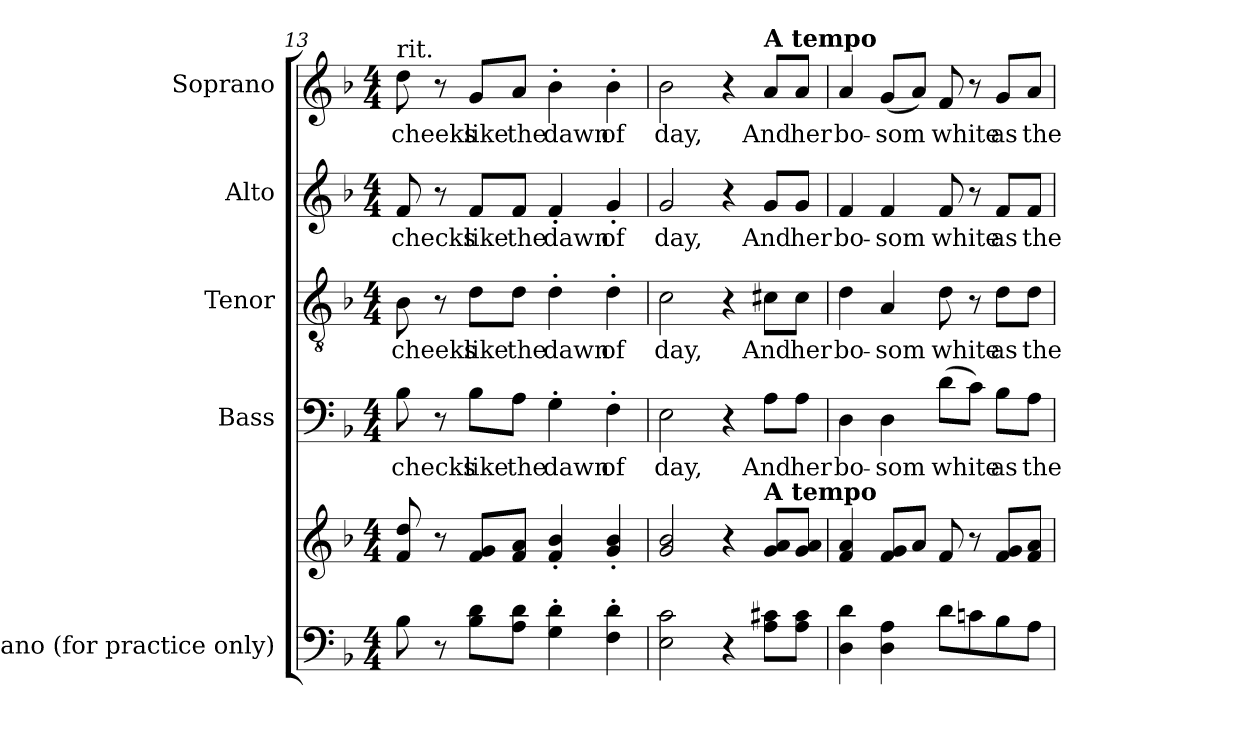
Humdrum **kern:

**kern	**kern	**kern	**text	**kern	**text	**kern	**text	**kern	**text
*part5	*part5	*part4	*part4	*part3	*part3	*part2	*part2	*part1	*part1
*staff6	*staff5	*staff4	*staff4	*staff3	*staff3	*staff2	*staff2	*staff1	*staff1
*I"Piano (for  practice only)	*	*I"Bass	*	*I"Tenor	*	*I"Alto	*	*I"Soprano	*
*I'Pno.	*	*I'B.	*	*I'T.	*	*I'A.	*	*I'S.	*
*clefF4	*clefG2	*clefF4	*	*clefGv2	*	*clefG2	*	*clefG2	*
*	*	*	*	*ITrd7c12	*	*	*	*	*
*k[b-]	*k[b-]	*k[b-]	*	*k[b-]	*	*k[b-]	*	*k[b-]	*
*F:	*F:	*F:	*	*F:	*	*F:	*	*F:	*
*M4/4	*M4/4	*M4/4	*	*M4/4	*	*M4/4	*	*M4/4	*
=13	=13	=13	=13	=13	=13	=13	=13	=13	=13
!	!	!	!LO:LY:b:color=#000000	!	!	!	!	!	!
!	!	!	!	!	!LO:LY:b:color=#000000	!	!	!	!
!	!	!	!	!	!	!	!LO:LY:b:color=#000000	!	!
!	!	!	!	!	!	!	!	!LO:TX:t=rit.	!
!	!	!	!	!	!	!	!	!	!LO:LY:b:color=#000000
8B-i\	8fi/ 8ddi	8B-i\	checks	8BB-i\	cheeks	8fi/	checks	8ddi\	cheeks
8r	8r	8r	.	8r	.	8r	.	8r	.
!	!	!	!LO:LY:b:color=#000000	!	!	!	!	!	!
!	!	!	!	!	!LO:LY:b:color=#000000	!	!	!	!
!	!	!	!	!	!	!	!LO:LY:b:color=#000000	!	!
!	!	!	!	!	!	!	!	!	!LO:LY:b:color=#000000
8B-i\ 8diL	8fi/ 8giL	8B-i\L	like	8Di\L	like	8fi/L	like	8gi/L	like
!	!	!	!LO:LY:b:color=#000000	!	!	!	!	!	!
!	!	!	!	!	!LO:LY:b:color=#000000	!	!	!	!
!	!	!	!	!	!	!	!LO:LY:b:color=#000000	!	!
!	!	!	!	!	!	!	!	!	!LO:LY:b:color=#000000
8Ai\ 8diJ	8fi/ 8aiJ	8Ai\J	the	8Di\J	the	8fi/J	the	8ai/J	the
!	!	!	!LO:LY:b:color=#000000	!	!	!	!	!	!
!	!	!	!	!	!LO:LY:b:color=#000000	!	!	!	!
!	!	!	!	!	!	!	!LO:LY:b:color=#000000	!	!
!	!	!	!	!	!	!	!	!	!LO:LY:b:color=#000000
4Gi\' 4di'	4fi/' 4b-i'	4G'i\	dawn	4D'i\	dawn	4f'i/	dawn	4b-'i\	dawn
!	!	!	!LO:LY:b:color=#000000	!	!	!	!	!	!
!	!	!	!	!	!LO:LY:b:color=#000000	!	!	!	!
!	!	!	!	!	!	!	!LO:LY:b:color=#000000	!	!
!	!	!	!	!	!	!	!	!	!LO:LY:b:color=#000000
4Fi\' 4di'	4gi/' 4b-i'	4F'i\	of	4D'i\	of	4g'i/	of	4b-'i\	of
=14	=14	=14	=14	=14	=14	=14	=14	=14	=14
!	!	!	!LO:LY:b:color=#000000	!	!	!	!	!	!
!	!	!	!	!	!LO:LY:b:color=#000000	!	!	!	!
!	!	!	!	!	!	!	!LO:LY:b:color=#000000	!	!
!	!	!	!	!	!	!	!	!	!LO:LY:b:color=#000000
2Ei\ 2ci	2gi/ 2b-i	2Ei\	day,	2Ci\	day,	2gi/	day,	2b-i\	day,
4r	4r	4r	.	4r	.	4r	.	4r	.
!	!	!	!LO:LY:b:color=#000000	!	!	!	!	!	!
!	!	!	!	!	!LO:LY:b:color=#000000	!	!	!	!
!	!	!	!	!	!	!	!LO:LY:b:color=#000000	!	!
!	!	!	!	!	!	!	!	!LO:TX:a:B:t=A tempo	!
!	!LO:TX:a:B:t=A tempo	!	!	!	!	!	!	!	!
!	!	!	!	!	!	!	!	!	!LO:LY:b:color=#000000
8Ai\ 8c#XiL	8gi/ 8aiL	8Ai\L	And	8C#Xi\L	And	8gi/L	And	8ai/L	And
!	!	!	!LO:LY:b:color=#000000	!	!	!	!	!	!
!	!	!	!	!	!LO:LY:b:color=#000000	!	!	!	!
!	!	!	!	!	!	!	!LO:LY:b:color=#000000	!	!
!	!	!	!	!	!	!	!	!	!LO:LY:b:color=#000000
8Ai\ 8c#iJ	8gi/ 8aiJ	8Ai\J	her	8C#i\J	her	8gi/J	her	8ai/J	her
=15	=15	=15	=15	=15	=15	=15	=15	=15	=15
!	!	!	!LO:LY:b:color=#000000	!	!	!	!	!	!
!	!	!	!	!	!LO:LY:b:color=#000000	!	!	!	!
!	!	!	!	!	!	!	!LO:LY:b:color=#000000	!	!
!	!	!	!	!	!	!	!	!	!LO:LY:b:color=#000000
4Di\ 4di	4fi/ 4ai	4Di\	bo-	4Di\	bo-	4fi/	bo-	4ai/	bo-
!	!	!	!LO:LY:b:color=#000000	!	!	!	!	!	!
!	!	!	!	!	!LO:LY:b:color=#000000	!	!	!	!
!	!	!	!	!	!	!	!LO:LY:b:color=#000000	!	!
!	!	!	!	!	!	!	!	!	!LO:LY:b:color=#000000
4Di\ 4Ai	8fi/ 8giL	4Di\	-som	4AAi/	-som	4fi/	-som	(8gi/L	-som
.	8ai/J	.	.	.	.	.	.	8ai/J)	.
!	!	!	!LO:LY:b:color=#000000	!	!	!	!	!	!
!	!	!	!	!	!LO:LY:b:color=#000000	!	!	!	!
!	!	!	!	!	!	!	!LO:LY:b:color=#000000	!	!
!	!	!	!	!	!	!	!	!	!LO:LY:b:color=#000000
8di\L	8fi/	(8di\L	white	8Di\	white	8fi/	white	8fi/	white
8cni\	8r	8ci\J)	.	8r	.	8r	.	8r	.
!	!	!	!LO:LY:b:color=#000000	!	!	!	!	!	!
!	!	!	!	!	!LO:LY:b:color=#000000	!	!	!	!
!	!	!	!	!	!	!	!LO:LY:b:color=#000000	!	!
!	!	!	!	!	!	!	!	!	!LO:LY:b:color=#000000
8B-i\	8fi/ 8giL	8B-i\L	as	8Di\L	as	8fi/L	as	8gi/L	as
!	!	!	!LO:LY:b:color=#000000	!	!	!	!	!	!
!	!	!	!	!	!LO:LY:b:color=#000000	!	!	!	!
!	!	!	!	!	!	!	!LO:LY:b:color=#000000	!	!
!	!	!	!	!	!	!	!	!	!LO:LY:b:color=#000000
8Ai\J	8fi/ 8aiJ	8Ai\J	the	8Di\J	the	8fi/J	the	8ai/J	the
=	=	=	=	=	=	=	=	=	=
*-	*-	*-	*-	*-	*-	*-	*-	*-	*-
